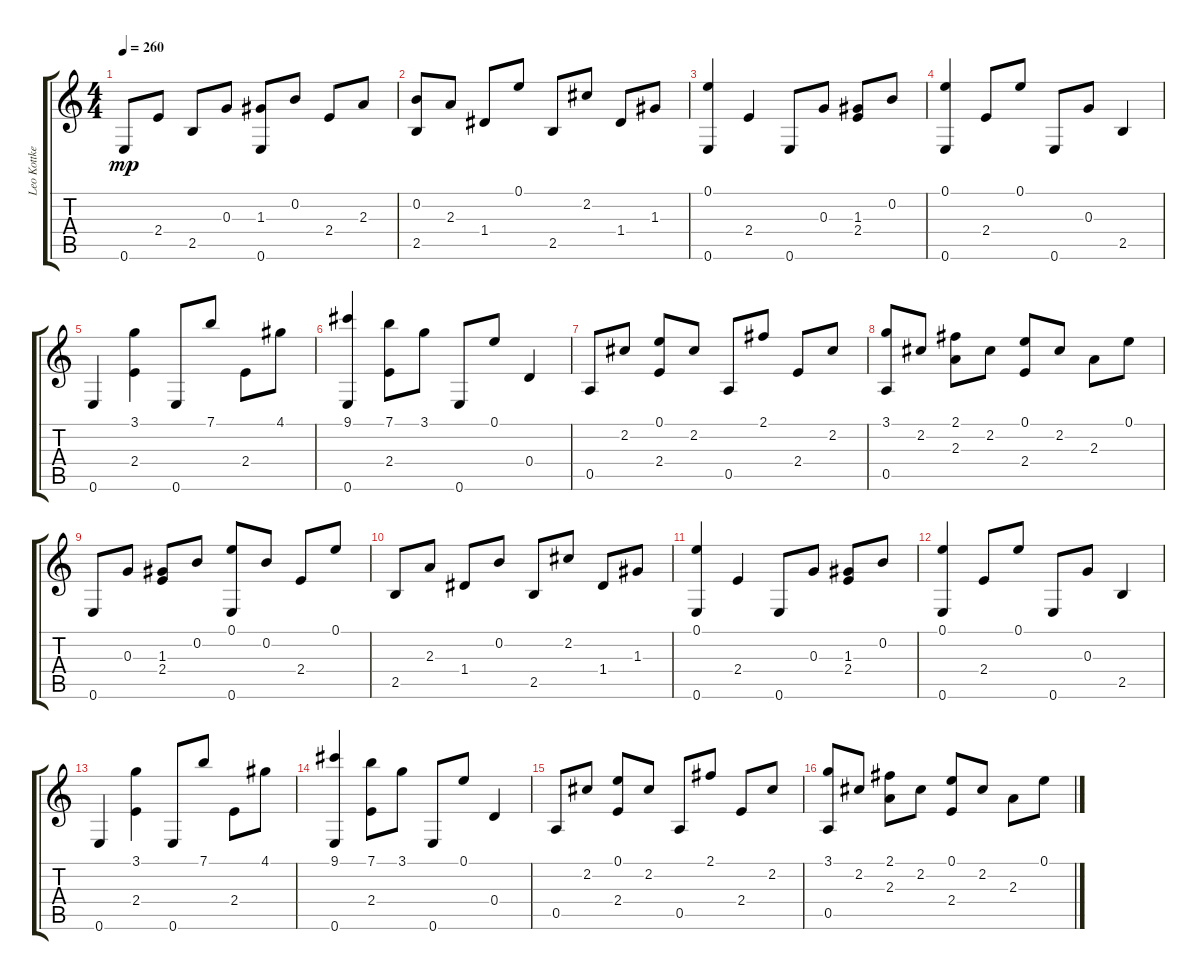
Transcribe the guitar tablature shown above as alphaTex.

\track ("Leo Kottke" "Leo Kottke") {instrument acousticguitarsteel}
\staff {score tabs}
\tuning (E4 B3 G3 D3 A2 E2) {hide}
\ts (4 4)
\tempo 260
\clef g2
\ks c
0.6.8{dy mp} 2.4.8 2.5.8 0.3.8 (1.3 0.6).8 0.2.8 2.4.8 2.3.8 |
(0.2 2.5).8 2.3.8 1.4.8 0.1.8 2.5.8 2.2.8 1.4.8 1.3.8 |
(0.1 0.6).4 2.4.4 0.6.8 0.3.8 (1.3 2.4).8 0.2.8 |
(0.1 0.6).4 2.4.8 0.1.8 0.6.8 0.3.8 2.5.4 |
0.6.4 (3.1 2.4).4 0.6.8 7.1.8 2.4.8 4.1.8 |
(9.1 0.6).4 (7.1 2.4).8 3.1.8 0.6.8 0.1.8 0.4.4 |
0.5.8 2.2.8 (0.1 2.4).8 2.2.8 0.5.8 2.1.8 2.4.8 2.2.8 |
(3.1 0.5).8 2.2.8 (2.1 2.3).8 2.2.8 (0.1 2.4).8 2.2.8 2.3.8 0.1.8 |
0.6.8 0.3.8 (1.3 2.4).8 0.2.8 (0.1 0.6).8 0.2.8 2.4.8 0.1.8 |
2.5.8 2.3.8 1.4.8 0.2.8 2.5.8 2.2.8 1.4.8 1.3.8 |
(0.1 0.6).4 2.4.4 0.6.8 0.3.8 (1.3 2.4).8 0.2.8 |
(0.1 0.6).4 2.4.8 0.1.8 0.6.8 0.3.8 2.5.4 |
0.6.4 (3.1 2.4).4 0.6.8 7.1.8 2.4.8 4.1.8 |
(9.1 0.6).4 (7.1 2.4).8 3.1.8 0.6.8 0.1.8 0.4.4 |
0.5.8 2.2.8 (0.1 2.4).8 2.2.8 0.5.8 2.1.8 2.4.8 2.2.8 |
(3.1 0.5).8 2.2.8 (2.1 2.3).8 2.2.8 (0.1 2.4).8 2.2.8 2.3.8 0.1.8
